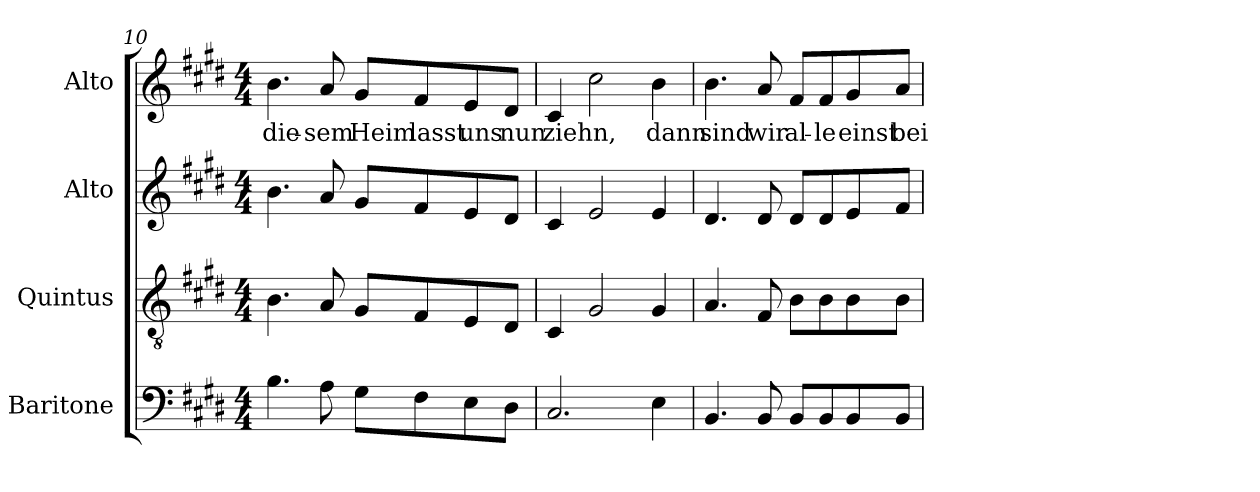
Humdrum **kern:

**kern	**kern	**kern	**kern	**text
*part4	*part3	*part2	*part1	*part1
*staff4	*staff3	*staff2	*staff1	*staff1
*I"Baritone	*I"Quintus	*I"Alto	*I"Alto	*
*I'Bar.	*I'Q.	*I'A.	*I'A.	*
!!LO:PB:g=z
*clefF4	*clefGv2	*clefG2	*clefG2	*
*	*ITrd7c12	*	*	*
*k[f#c#g#d#]	*k[f#c#g#d#]	*k[f#c#g#d#]	*k[f#c#g#d#]	*
*E:	*E:	*E:	*E:	*
*M4/4	*M4/4	*M4/4	*M4/4	*
=10	=10	=10	=10	=10
!	!	!	!	!LO:LY:b:color=#000000
4.Bi\	4.BBi\	4.bi\	4.bi\	die-
!	!	!	!	!LO:LY:b:color=#000000
8Ai\	8AAi/	8ai/	8ai/	-sem
!	!	!	!	!LO:LY:b:color=#000000
8G#i\L	8GG#i/L	8g#i/L	8g#i/L	Heim
!	!	!	!	!LO:LY:b:color=#000000
8F#i\	8FF#i/	8f#i/	8f#i/	lasst
!	!	!	!	!LO:LY:b:color=#000000
8Ei\	8EEi/	8ei/	8ei/	uns
!	!	!	!	!LO:LY:b:color=#000000
8D#i\J	8DD#i/J	8d#i/J	8d#i/J	nun
=11	=11	=11	=11	=11
!	!	!	!	!LO:LY:b:color=#000000
2.C#i/	4CC#i/	4c#i/	4c#i/	ziehn,
.	2GG#i/	2ei/	2cc#i\	.
!	!	!	!	!LO:LY:b:color=#000000
4Ei\	4GG#i/	4ei/	4bi\	dann
=12	=12	=12	=12	=12
!	!	!	!	!LO:LY:b:color=#000000
4.BBi/	4.AAi/	4.d#i/	4.bi\	sind
!	!	!	!	!LO:LY:b:color=#000000
8BBi/	8FF#i/	8d#i/	8ai/	wir
!	!	!	!	!LO:LY:b:color=#000000
8BBi/L	8BBi\L	8d#i/L	8f#i/L	al-
!	!	!	!	!LO:LY:b:color=#000000
8BBi/	8BBi\	8d#i/	8f#i/	-le
!	!	!	!	!LO:LY:b:color=#000000
8BBi/	8BBi\	8ei/	8g#i/	einst
!	!	!	!	!LO:LY:b:color=#000000
8BBi/J	8BBi\J	8f#i/J	8ai/J	bei
=	=	=	=	=
*-	*-	*-	*-	*-
